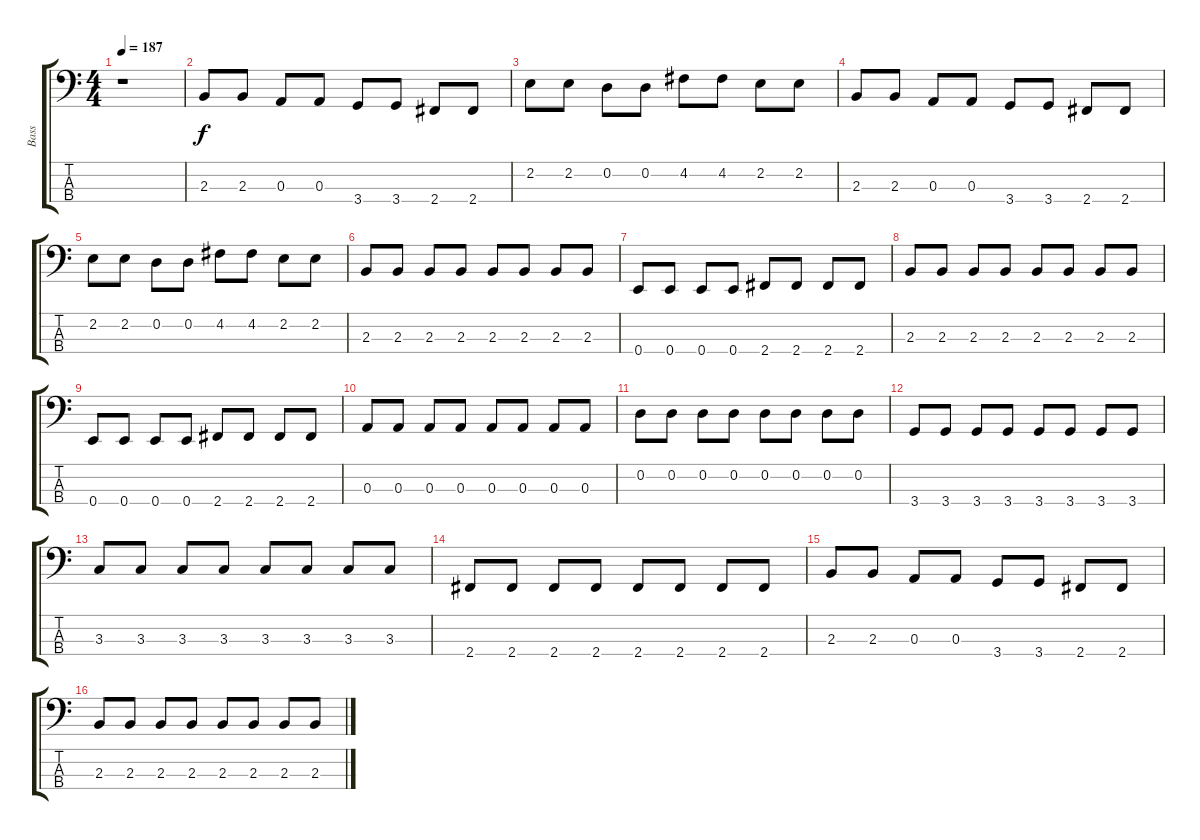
\track ("Bass" "Bass") {instrument electricbasspick}
\staff {score tabs}
\tuning (G2 D2 A1 E1) {hide}
\ts (4 4)
\tempo 187
\clef f4
\ks c
r.1{dy f} |
2.3.8 2.3.8 0.3.8 0.3.8 3.4.8 3.4.8 2.4.8 2.4.8 |
2.2.8 2.2.8 0.2.8 0.2.8 4.2.8 4.2.8 2.2.8 2.2.8 |
2.3.8 2.3.8 0.3.8 0.3.8 3.4.8 3.4.8 2.4.8 2.4.8 |
2.2.8 2.2.8 0.2.8 0.2.8 4.2.8 4.2.8 2.2.8 2.2.8 |
2.3.8 2.3.8 2.3.8 2.3.8 2.3.8 2.3.8 2.3.8 2.3.8 |
0.4.8 0.4.8 0.4.8 0.4.8 2.4.8 2.4.8 2.4.8 2.4.8 |
2.3.8 2.3.8 2.3.8 2.3.8 2.3.8 2.3.8 2.3.8 2.3.8 |
0.4.8 0.4.8 0.4.8 0.4.8 2.4.8 2.4.8 2.4.8 2.4.8 |
0.3.8 0.3.8 0.3.8 0.3.8 0.3.8 0.3.8 0.3.8 0.3.8 |
0.2.8 0.2.8 0.2.8 0.2.8 0.2.8 0.2.8 0.2.8 0.2.8 |
3.4.8 3.4.8 3.4.8 3.4.8 3.4.8 3.4.8 3.4.8 3.4.8 |
3.3.8 3.3.8 3.3.8 3.3.8 3.3.8 3.3.8 3.3.8 3.3.8 |
2.4.8 2.4.8 2.4.8 2.4.8 2.4.8 2.4.8 2.4.8 2.4.8 |
2.3.8 2.3.8 0.3.8 0.3.8 3.4.8 3.4.8 2.4.8 2.4.8 |
2.3.8 2.3.8 2.3.8 2.3.8 2.3.8 2.3.8 2.3.8 2.3.8
